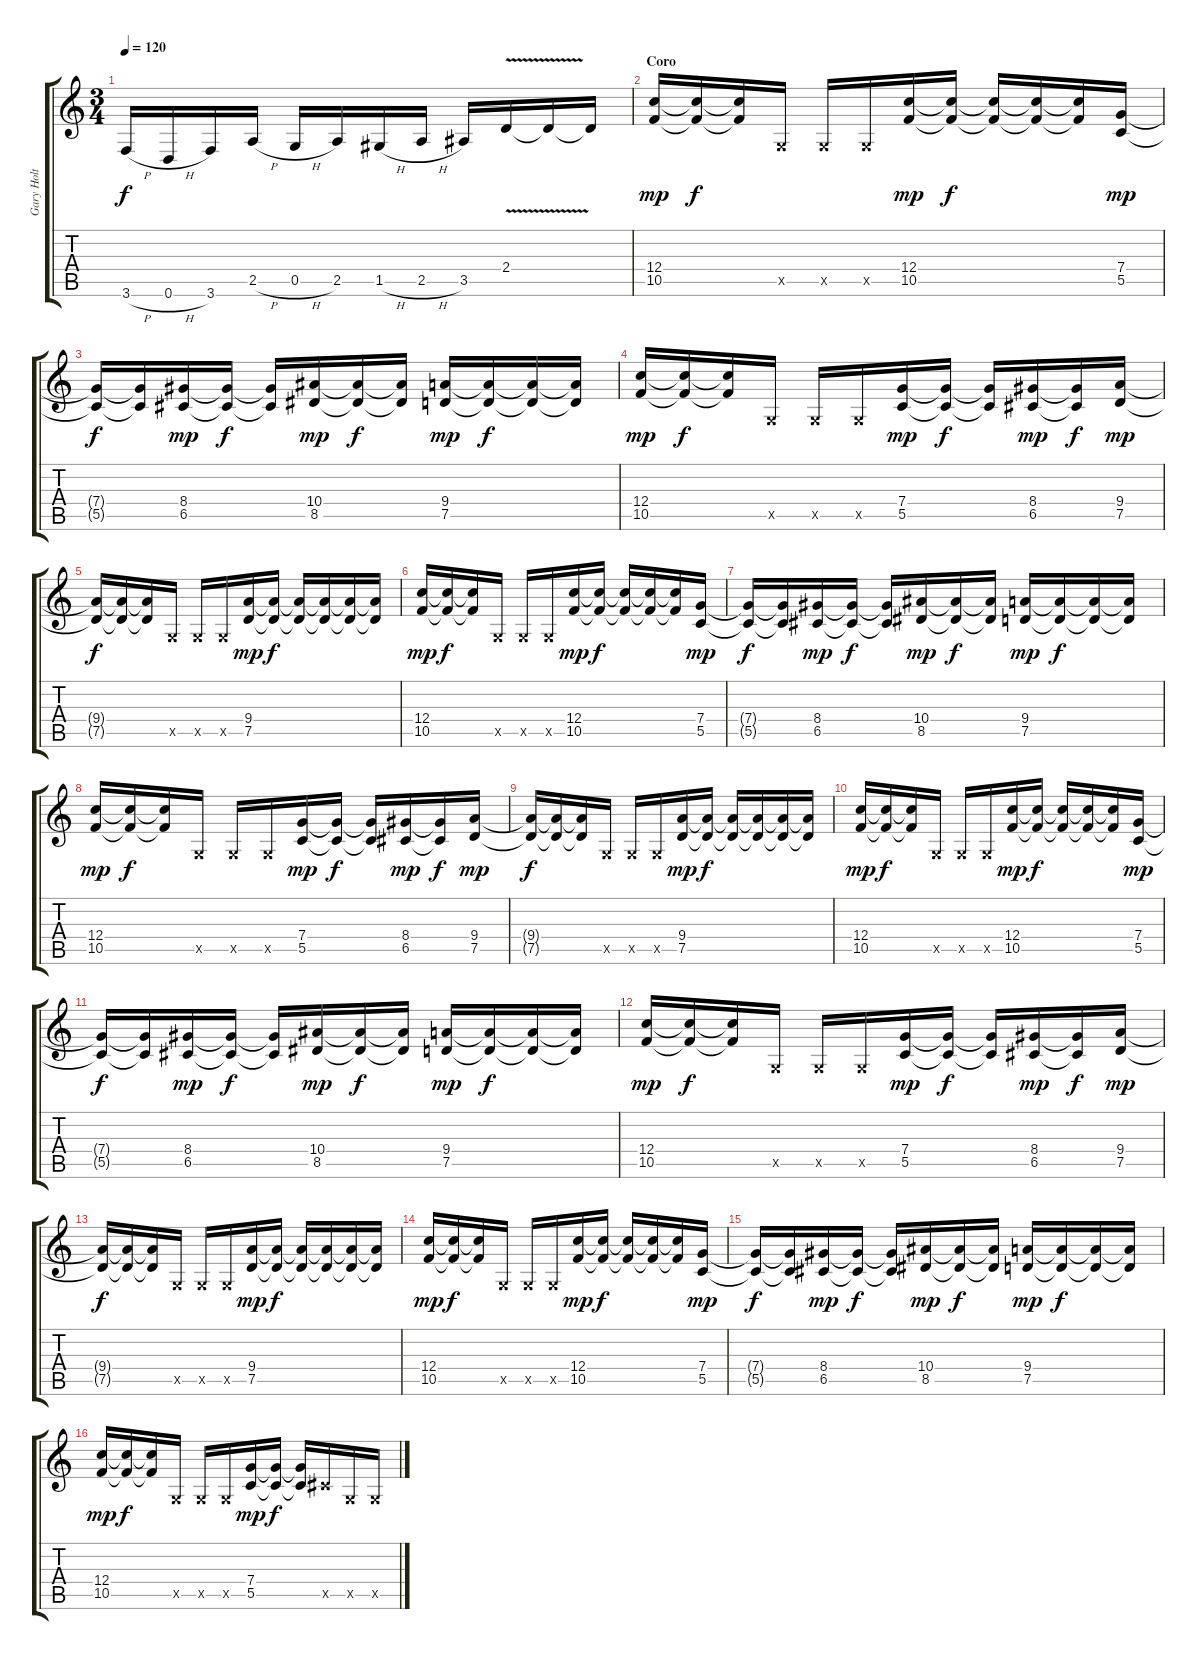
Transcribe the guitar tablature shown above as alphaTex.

\track ("Gary Holt" "Gary Holt") {instrument distortionguitar}
\staff {score tabs}
\tuning (D4 A3 F3 C3 G2 D2) {hide}
\ts (3 4)
\tempo 120
\clef g2
\ks c
3.6{h}.16{dy f} 0.6{h}.16 3.6.16 2.5{h}.16 0.5{h}.16 2.5.16 1.5{h}.16 2.5{h}.16 3.5.16 2.4{v}.16 2.4{t}.16 2.4{t}.16 |
\section ("" "Coro")
(12.4 10.5).16{dy mp} (12.4{t} 10.5{t}).16{dy f} (12.4{t} 10.5{t}).16 0.5{x}.16 0.5{x}.16 0.5{x}.16 (12.4 10.5).16{dy mp} (12.4{t} 10.5{t}).16{dy f} (12.4{t} 10.5{t}).16 (12.4{t} 10.5{t}).16 (12.4{t} 10.5{t}).16 (7.4 5.5).16{dy mp} |
(7.4{t} 5.5{t}).16{dy f} (7.4{t} 5.5{t}).16 (8.4 6.5).16{dy mp} (8.4{t} 6.5{t}).16{dy f} (8.4{t} 6.5{t}).16 (10.4 8.5).16{dy mp} (10.4{t} 8.5{t}).16{dy f} (10.4{t} 8.5{t}).16 (9.4 7.5).16{dy mp} (9.4{t} 7.5{t}).16{dy f} (9.4{t} 7.5{t}).16 (9.4{t} 7.5{t}).16 |
(12.4 10.5).16{dy mp} (12.4{t} 10.5{t}).16{dy f} (12.4{t} 10.5{t}).16 0.5{x}.16 0.5{x}.16 0.5{x}.16 (7.4 5.5).16{dy mp} (7.4{t} 5.5{t}).16{dy f} (7.4{t} 5.5{t}).16 (8.4 6.5).16{dy mp} (8.4{t} 6.5{t}).16{dy f} (9.4 7.5).16{dy mp} |
(9.4{t} 7.5{t}).16{dy f} (9.4{t} 7.5{t}).16 (9.4{t} 7.5{t}).16 0.5{x}.16 0.5{x}.16 0.5{x}.16 (9.4 7.5).16{dy mp} (9.4{t} 7.5{t}).16{dy f} (9.4{t} 7.5{t}).16 (9.4{t} 7.5{t}).16 (9.4{t} 7.5{t}).16 (9.4{t} 7.5{t}).16 |
(12.4 10.5).16{dy mp} (12.4{t} 10.5{t}).16{dy f} (12.4{t} 10.5{t}).16 0.5{x}.16 0.5{x}.16 0.5{x}.16 (12.4 10.5).16{dy mp} (12.4{t} 10.5{t}).16{dy f} (12.4{t} 10.5{t}).16 (12.4{t} 10.5{t}).16 (12.4{t} 10.5{t}).16 (7.4 5.5).16{dy mp} |
(7.4{t} 5.5{t}).16{dy f} (7.4{t} 5.5{t}).16 (8.4 6.5).16{dy mp} (8.4{t} 6.5{t}).16{dy f} (8.4{t} 6.5{t}).16 (10.4 8.5).16{dy mp} (10.4{t} 8.5{t}).16{dy f} (10.4{t} 8.5{t}).16 (9.4 7.5).16{dy mp} (9.4{t} 7.5{t}).16{dy f} (9.4{t} 7.5{t}).16 (9.4{t} 7.5{t}).16 |
(12.4 10.5).16{dy mp} (12.4{t} 10.5{t}).16{dy f} (12.4{t} 10.5{t}).16 0.5{x}.16 0.5{x}.16 0.5{x}.16 (7.4 5.5).16{dy mp} (7.4{t} 5.5{t}).16{dy f} (7.4{t} 5.5{t}).16 (8.4 6.5).16{dy mp} (8.4{t} 6.5{t}).16{dy f} (9.4 7.5).16{dy mp} |
(9.4{t} 7.5{t}).16{dy f} (9.4{t} 7.5{t}).16 (9.4{t} 7.5{t}).16 0.5{x}.16 0.5{x}.16 0.5{x}.16 (9.4 7.5).16{dy mp} (9.4{t} 7.5{t}).16{dy f} (9.4{t} 7.5{t}).16 (9.4{t} 7.5{t}).16 (9.4{t} 7.5{t}).16 (9.4{t} 7.5{t}).16 |
(12.4 10.5).16{dy mp} (12.4{t} 10.5{t}).16{dy f} (12.4{t} 10.5{t}).16 0.5{x}.16 0.5{x}.16 0.5{x}.16 (12.4 10.5).16{dy mp} (12.4{t} 10.5{t}).16{dy f} (12.4{t} 10.5{t}).16 (12.4{t} 10.5{t}).16 (12.4{t} 10.5{t}).16 (7.4 5.5).16{dy mp} |
(7.4{t} 5.5{t}).16{dy f} (7.4{t} 5.5{t}).16 (8.4 6.5).16{dy mp} (8.4{t} 6.5{t}).16{dy f} (8.4{t} 6.5{t}).16 (10.4 8.5).16{dy mp} (10.4{t} 8.5{t}).16{dy f} (10.4{t} 8.5{t}).16 (9.4 7.5).16{dy mp} (9.4{t} 7.5{t}).16{dy f} (9.4{t} 7.5{t}).16 (9.4{t} 7.5{t}).16 |
(12.4 10.5).16{dy mp} (12.4{t} 10.5{t}).16{dy f} (12.4{t} 10.5{t}).16 0.5{x}.16 0.5{x}.16 0.5{x}.16 (7.4 5.5).16{dy mp} (7.4{t} 5.5{t}).16{dy f} (7.4{t} 5.5{t}).16 (8.4 6.5).16{dy mp} (8.4{t} 6.5{t}).16{dy f} (9.4 7.5).16{dy mp} |
(9.4{t} 7.5{t}).16{dy f} (9.4{t} 7.5{t}).16 (9.4{t} 7.5{t}).16 0.5{x}.16 0.5{x}.16 0.5{x}.16 (9.4 7.5).16{dy mp} (9.4{t} 7.5{t}).16{dy f} (9.4{t} 7.5{t}).16 (9.4{t} 7.5{t}).16 (9.4{t} 7.5{t}).16 (9.4{t} 7.5{t}).16 |
(12.4 10.5).16{dy mp} (12.4{t} 10.5{t}).16{dy f} (12.4{t} 10.5{t}).16 0.5{x}.16 0.5{x}.16 0.5{x}.16 (12.4 10.5).16{dy mp} (12.4{t} 10.5{t}).16{dy f} (12.4{t} 10.5{t}).16 (12.4{t} 10.5{t}).16 (12.4{t} 10.5{t}).16 (7.4 5.5).16{dy mp} |
(7.4{t} 5.5{t}).16{dy f} (7.4{t} 5.5{t}).16 (8.4 6.5).16{dy mp} (8.4{t} 6.5{t}).16{dy f} (8.4{t} 6.5{t}).16 (10.4 8.5).16{dy mp} (10.4{t} 8.5{t}).16{dy f} (10.4{t} 8.5{t}).16 (9.4 7.5).16{dy mp} (9.4{t} 7.5{t}).16{dy f} (9.4{t} 7.5{t}).16 (9.4{t} 7.5{t}).16 |
(12.4 10.5).16{dy mp} (12.4{t} 10.5{t}).16{dy f} (12.4{t} 10.5{t}).16 0.5{x}.16 0.5{x}.16 0.5{x}.16 (7.4 5.5).16{dy mp} (7.4{t} 5.5{t}).16{dy f} (7.4{t} 5.5{t}).16 6.5{x}.16 0.5{x}.16 0.5{x}.16
